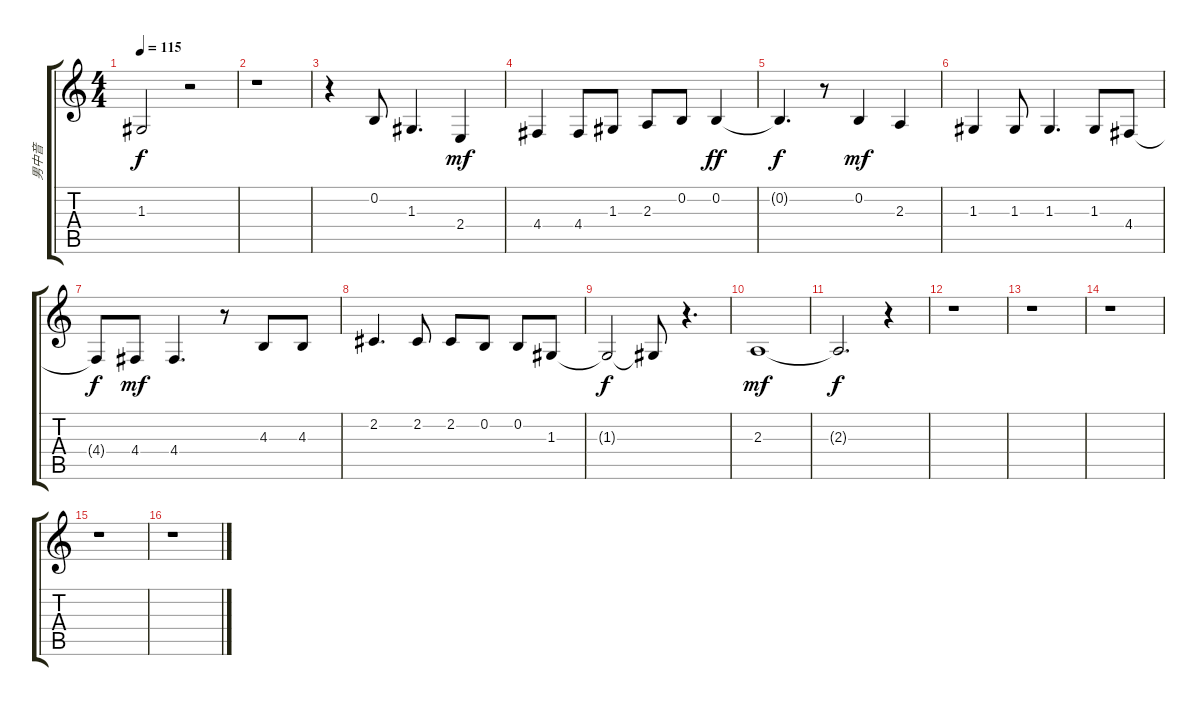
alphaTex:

\track ("男中音" "男中音") {instrument stringensemble1}
\staff {score tabs}
\tuning (E4 B3 G3 D3 A2 E2) {hide}
\ts (4 4)
\tempo 115
\clef g2
\ks c
1.3{t}.2{dy f} r.2 |
r.1 |
r.4 0.2.8 1.3.4{d} 2.4.4{dy mf} |
4.4.4 4.4.8 1.3.8 2.3.8 0.2.8 0.2.4{dy ff} |
0.2{t}.4{d dy f} r.8 0.2.4{dy mf} 2.3.4 |
1.3.4 1.3.8 1.3.4{d} 1.3.8 4.4.8 |
4.4{t}.8{dy f} 4.4.8{dy mf} 4.4.4{d} r.8 4.3.8 4.3.8 |
2.2.4{d} 2.2.8 2.2.8 0.2.8 0.2.8 1.3.8 |
1.3{t}.2{dy f} 1.3{t}.8 r.4{d} |
2.3.1{dy mf} |
2.3{t}.2{d dy f} r.4 |
r.1 |
r.1 |
r.1 |
r.1 |
r.1
